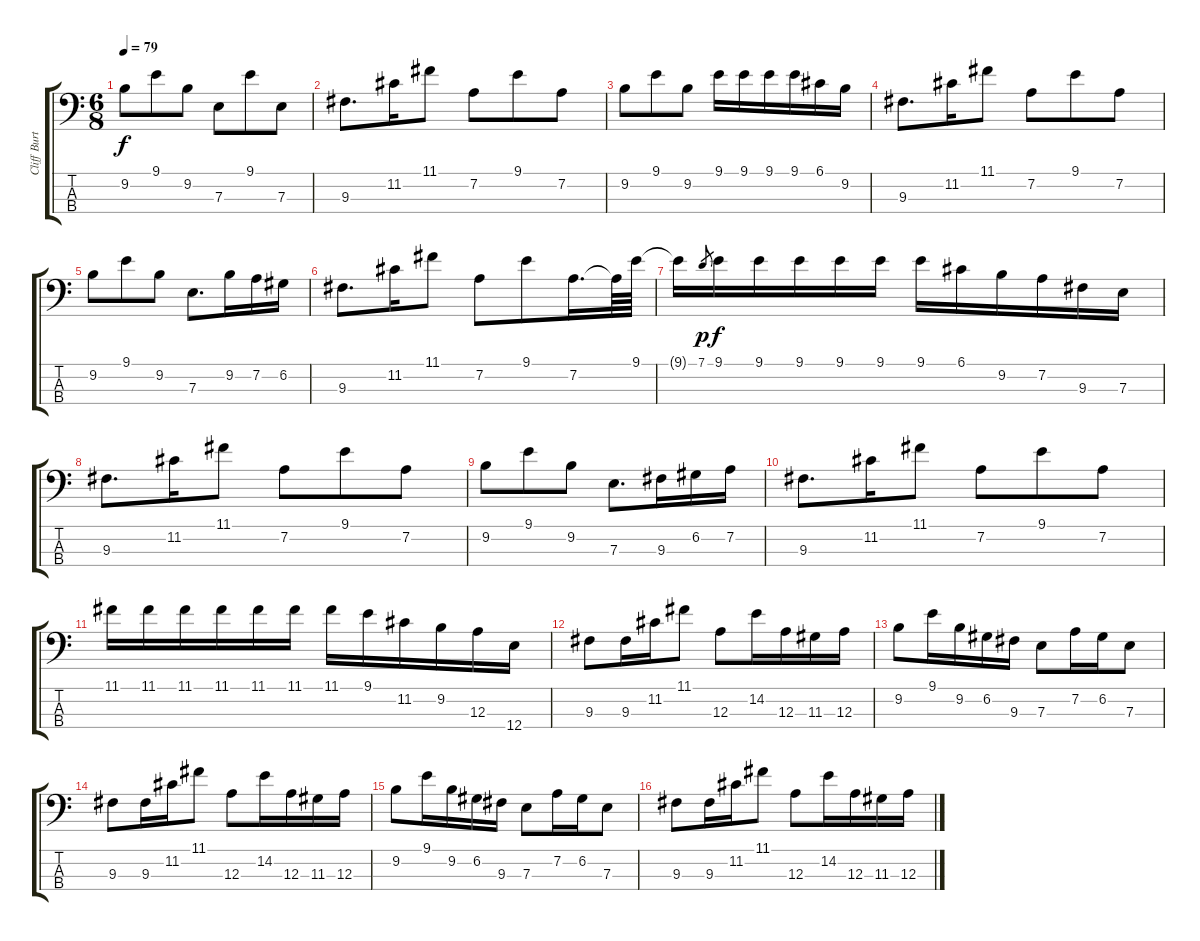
\track ("Cliff Burton (Bass)" "Cliff Burt") {instrument acousticguitarsteel}
\staff {score tabs}
\tuning (G2 D2 A1 E1) {hide}
\ts (6 8)
\tempo 79
\clef f4
\ks c
9.2.8{dy f} 9.1.8 9.2.8 7.3.8 9.1.8 7.3.8 |
9.3.8{d} 11.2.16 11.1.8 7.2.8 9.1.8 7.2.8 |
9.2.8 9.1.8 9.2.8 9.1.16 9.1.16 9.1.16 9.1.16 6.1.16 9.2.16 |
9.3.8{d} 11.2.16 11.1.8 7.2.8 9.1.8 7.2.8 |
9.2.8 9.1.8 9.2.8 7.3.8{d} 9.2.16 7.2.16 6.2.16 |
9.3.8{d} 11.2.16 11.1.8 7.2.8 9.1.8 7.2.16{d} 7.2{t}.64 9.1.64 |
9.1{t}.16 7.1.8{gr dy p} 9.1.16{dy f} 9.1.16 9.1.16 9.1.16 9.1.16 9.1.16 6.1.16 9.2.16 7.2.16 9.3.16 7.3.16 |
9.3.8{d} 11.2.16 11.1.8 7.2.8 9.1.8 7.2.8 |
9.2.8 9.1.8 9.2.8 7.3.8{d} 9.3.16 6.2.16 7.2.16 |
9.3.8{d} 11.2.16 11.1.8 7.2.8 9.1.8 7.2.8 |
11.1.16 11.1.16 11.1.16 11.1.16 11.1.16 11.1.16 11.1.16 9.1.16 11.2.16 9.2.16 12.3.16 12.4.16 |
9.3.8 9.3.16 11.2.16 11.1.8 12.3.8 14.2.16 12.3.16 11.3.16 12.3.16 |
9.2.8 9.1.16 9.2.16 6.2.16 9.3.16 7.3.8 7.2.16 6.2.16 7.3.8 |
9.3.8 9.3.16 11.2.16 11.1.8 12.3.8 14.2.16 12.3.16 11.3.16 12.3.16 |
9.2.8 9.1.16 9.2.16 6.2.16 9.3.16 7.3.8 7.2.16 6.2.16 7.3.8 |
9.3.8 9.3.16 11.2.16 11.1.8 12.3.8 14.2.16 12.3.16 11.3.16 12.3.16
